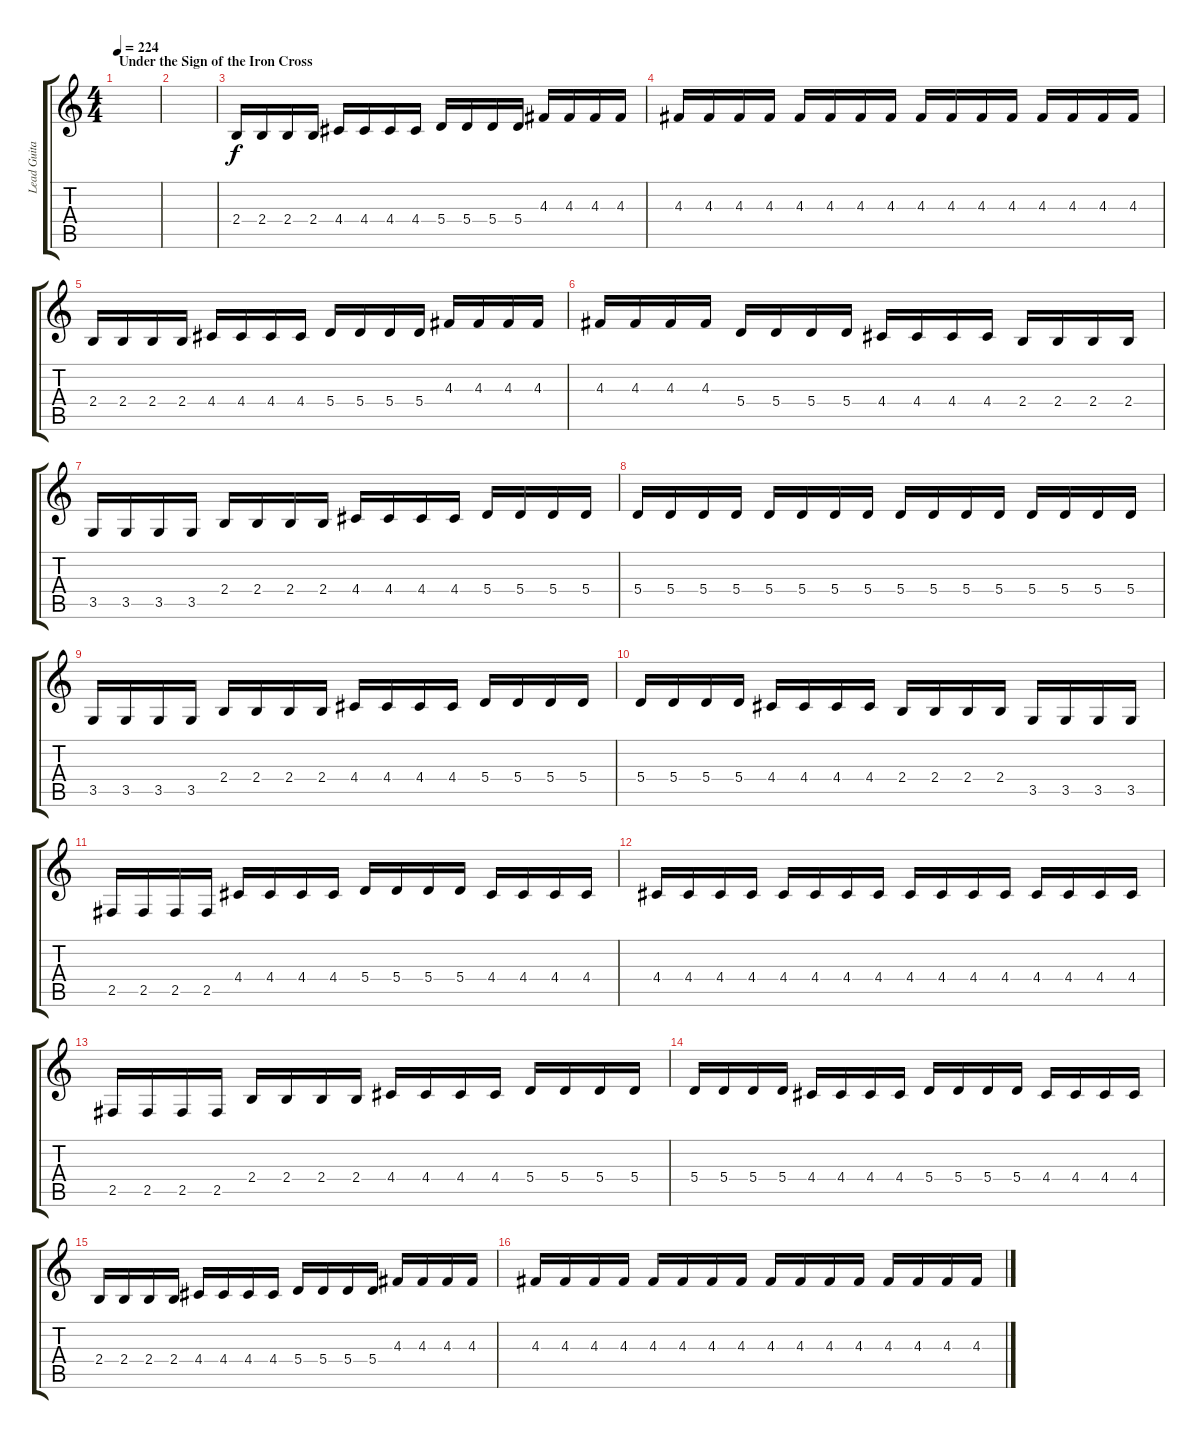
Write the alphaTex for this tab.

\track ("Lead Guitar II" "Lead Guita") {instrument distortionguitar}
\staff {score tabs}
\tuning (B3 Gb3 D3 A2 E2 B1) {hide}
\ts (4 4)
\section ("" "Under the Sign of the Iron Cross")
\tempo 224
\clef g2
\ks c
|
|
2.4.16{volume 16} 2.4.16 2.4.16 2.4.16 4.4.16 4.4.16 4.4.16 4.4.16 5.4.16 5.4.16 5.4.16 5.4.16 4.3.16 4.3.16 4.3.16 4.3.16 |
4.3.16 4.3.16 4.3.16 4.3.16 4.3.16 4.3.16 4.3.16 4.3.16 4.3.16 4.3.16 4.3.16 4.3.16 4.3.16 4.3.16 4.3.16 4.3.16 |
2.4.16 2.4.16 2.4.16 2.4.16 4.4.16 4.4.16 4.4.16 4.4.16 5.4.16 5.4.16 5.4.16 5.4.16 4.3.16 4.3.16 4.3.16 4.3.16 |
4.3.16 4.3.16 4.3.16 4.3.16 5.4.16 5.4.16 5.4.16 5.4.16 4.4.16 4.4.16 4.4.16 4.4.16 2.4.16 2.4.16 2.4.16 2.4.16 |
3.5.16 3.5.16 3.5.16 3.5.16 2.4.16 2.4.16 2.4.16 2.4.16 4.4.16 4.4.16 4.4.16 4.4.16 5.4.16 5.4.16 5.4.16 5.4.16 |
5.4.16 5.4.16 5.4.16 5.4.16 5.4.16 5.4.16 5.4.16 5.4.16 5.4.16 5.4.16 5.4.16 5.4.16 5.4.16 5.4.16 5.4.16 5.4.16 |
3.5.16 3.5.16 3.5.16 3.5.16 2.4.16 2.4.16 2.4.16 2.4.16 4.4.16 4.4.16 4.4.16 4.4.16 5.4.16 5.4.16 5.4.16 5.4.16 |
5.4.16 5.4.16 5.4.16 5.4.16 4.4.16 4.4.16 4.4.16 4.4.16 2.4.16 2.4.16 2.4.16 2.4.16 3.5.16 3.5.16 3.5.16 3.5.16 |
2.5.16 2.5.16 2.5.16 2.5.16 4.4.16 4.4.16 4.4.16 4.4.16 5.4.16 5.4.16 5.4.16 5.4.16 4.4.16 4.4.16 4.4.16 4.4.16 |
4.4.16 4.4.16 4.4.16 4.4.16 4.4.16 4.4.16 4.4.16 4.4.16 4.4.16 4.4.16 4.4.16 4.4.16 4.4.16 4.4.16 4.4.16 4.4.16 |
2.5.16 2.5.16 2.5.16 2.5.16 2.4.16 2.4.16 2.4.16 2.4.16 4.4.16 4.4.16 4.4.16 4.4.16 5.4.16 5.4.16 5.4.16 5.4.16 |
5.4.16 5.4.16 5.4.16 5.4.16 4.4.16 4.4.16 4.4.16 4.4.16 5.4.16 5.4.16 5.4.16 5.4.16 4.4.16 4.4.16 4.4.16 4.4.16 |
2.4.16 2.4.16 2.4.16 2.4.16 4.4.16 4.4.16 4.4.16 4.4.16 5.4.16 5.4.16 5.4.16 5.4.16 4.3.16 4.3.16 4.3.16 4.3.16 |
4.3.16 4.3.16 4.3.16 4.3.16 4.3.16 4.3.16 4.3.16 4.3.16 4.3.16 4.3.16 4.3.16 4.3.16 4.3.16 4.3.16 4.3.16 4.3.16
